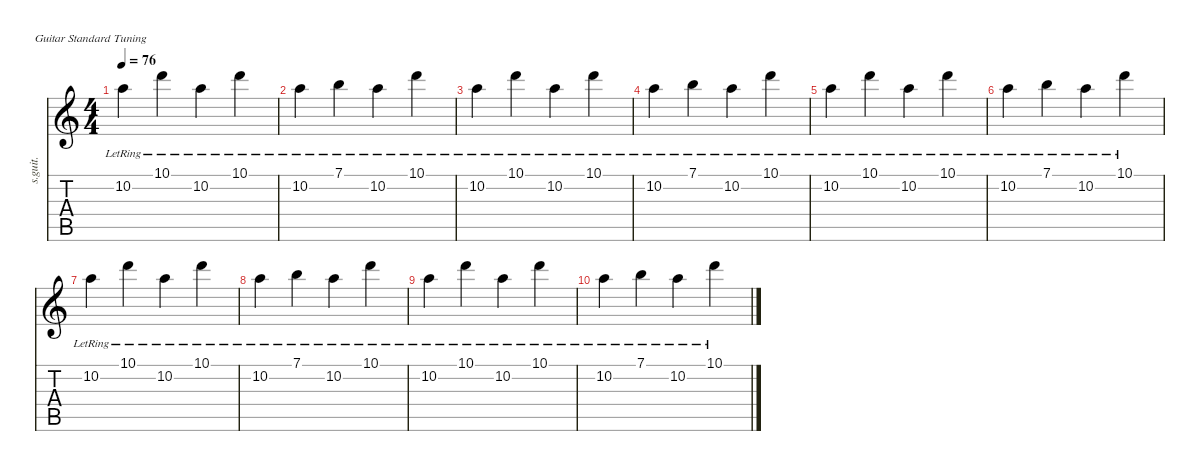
\defaultSystemsLayout 4
\hideDynamics
\bracketExtendMode nobrackets
\otherSystemsTrackNameOrientation horizontal
\track ("背景和音" "s.guit.") {instrument acousticguitarsteel}
\staff {score tabs}
\tuning (E4 B3 G3 D3 A2 E2)
\ts (4 4)
\tempo 76
\clef g2
\ks c
10.2{lr}.4{dy mp} 10.1{lr}.4{dy mf} 10.2{lr}.4{dy mp} 10.1{lr}.4{dy mf} |
10.2{lr}.4{dy mp} 7.1{lr}.4{dy mf} 10.2{lr}.4{dy mp} 10.1{lr}.4{dy mf} |
10.2{lr}.4{dy mp} 10.1{lr}.4{dy mf} 10.2{lr}.4{dy mp} 10.1{lr}.4{dy mf} |
10.2{lr}.4{dy mp} 7.1{lr}.4{dy mf} 10.2{lr}.4{dy mp} 10.1{lr}.4{dy mf} |
10.2{lr}.4{dy mp} 10.1{lr}.4{dy mf} 10.2{lr}.4{dy mp} 10.1{lr}.4{dy mf} |
10.2{lr}.4{dy mp} 7.1{lr}.4{dy mf} 10.2{lr}.4{dy mp} 10.1{lr}.4{dy mf} |
10.2{lr}.4{dy mp} 10.1{lr}.4{dy mf} 10.2{lr}.4{dy mp} 10.1{lr}.4{dy mf} |
10.2{lr}.4{dy mp} 7.1{lr}.4{dy mf} 10.2{lr}.4{dy mp} 10.1{lr}.4{dy mf} |
10.2{lr}.4{dy mp} 10.1{lr}.4{dy mf} 10.2{lr}.4{dy mp} 10.1{lr}.4{dy mf} |
10.2{lr}.4{dy mp} 7.1{lr}.4{dy mf} 10.2{lr}.4{dy mp} 10.1{lr}.4{dy mf}
